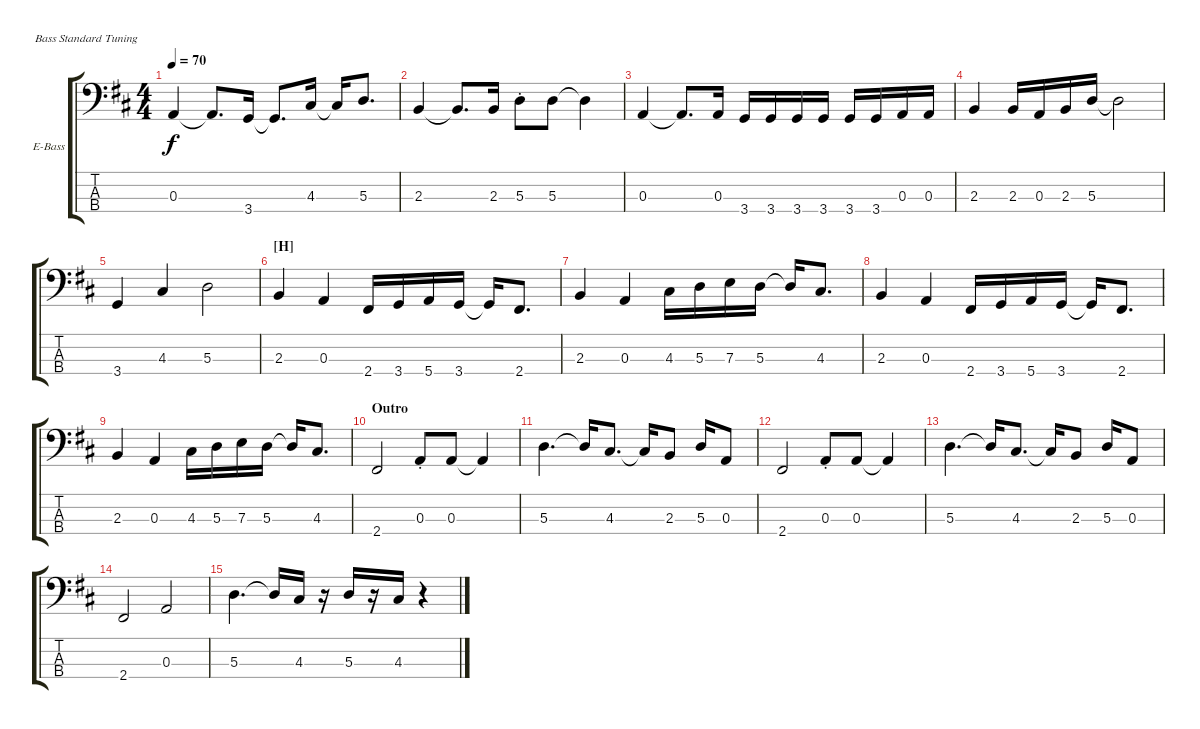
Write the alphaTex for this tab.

\bracketExtendMode groupsimilarinstruments
\firstSystemTrackNameOrientation horizontal
\otherSystemsTrackNameOrientation horizontal
\track ("Dan Monti" "E-Bass") {instrument electricbassfinger}
\staff {score tabs}
\tuning (G2 D2 A1 E1)
\ts (4 4)
\tempo 70
\clef f4
\ks bminor
0.3.4{dy f} 0.3{t}.8{d} 3.4.16 3.4{t}.8{d} 4.3.16 4.3{t}.16 5.3.8{d} |
2.3.4 2.3{t}.8{d} 2.3.16 5.3{st}.8 5.3.8 5.3{t}.4 |
0.3.4 0.3{t}.8{d} 0.3.16 3.4.16 3.4.16 3.4.16 3.4.16 3.4.16 3.4.16 0.3.16 0.3.16 |
2.3.4 2.3.16 0.3.16 2.3.16 5.3.16 5.3{t}.2 |
3.4.4 4.3.4 5.3.2 |
\section ("H" "")
2.3.4 0.3.4 2.4.16 3.4.16 5.4.16 3.4.16 3.4{t}.16 2.4.8{d} |
2.3.4 0.3.4 4.3.16 5.3.16 7.3.16 5.3.16 5.3{t}.16 4.3.8{d} |
2.3.4 0.3.4 2.4.16 3.4.16 5.4.16 3.4.16 3.4{t}.16 2.4.8{d} |
2.3.4 0.3.4 4.3.16 5.3.16 7.3.16 5.3.16 5.3{t}.16 4.3.8{d} |
\section ("" "Outro")
2.4.2 0.3{st}.8 0.3.8 0.3{t}.4 |
5.3.4{d} 5.3{t}.16 4.3.8{d} 4.3{t}.16 2.3.8 5.3.16 0.3.8 |
2.4.2 0.3{st}.8 0.3.8 0.3{t}.4 |
5.3.4{d} 5.3{t}.16 4.3.8{d} 4.3{t}.16 2.3.8 5.3.16 0.3.8 |
2.4.2 0.3.2 |
5.3.4{d} 5.3{t}.16 4.3.16 r.16 5.3.16 r.16 4.3.16 r.4
